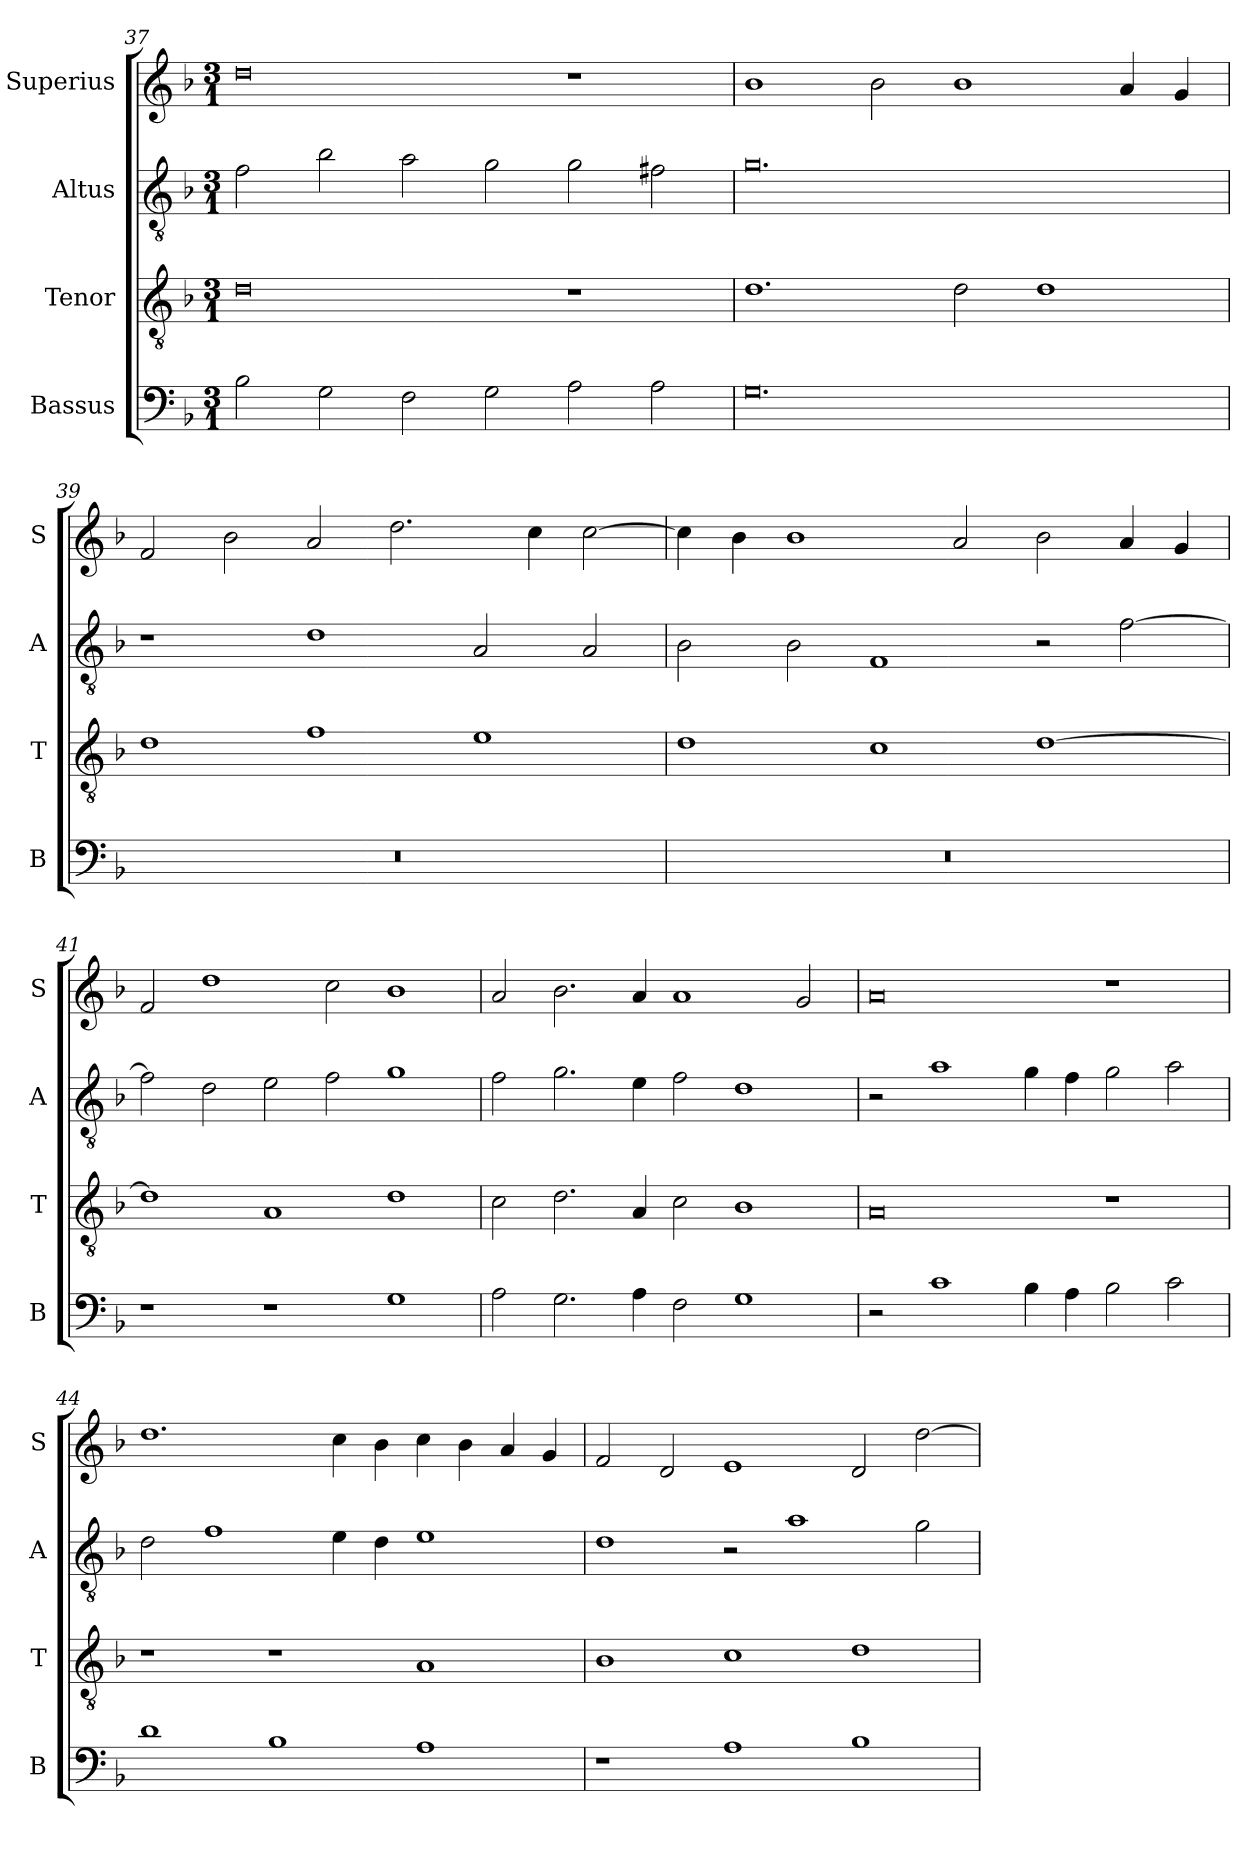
**kern	**kern	**kern	**kern
*part4	*part3	*part2	*part1
*staff4	*staff3	*staff2	*staff1
*I"Bassus	*I"Tenor	*I"Altus	*I"Superius
*I'B	*I'T	*I'A	*I'S
*clefF4	*clefGv2	*clefGv2	*clefG2
*k[b-]	*k[b-]	*k[b-]	*k[b-]
*F:	*F:	*F:	*F:
*M3/1	*M3/1	*M3/1	*M3/1
=37	=37	=37	=37
2B-	0d	2f	0dd
2G	.	2b-	.
2F	.	2a	.
2G	.	2g	.
2A	1r	2g	1r
2A	.	2f#X	.
=38	=38	=38	=38
0.G	1.d	0.g	1b-
.	.	.	2b-
.	2d	.	1b-
.	1d	.	.
.	.	.	4a
.	.	.	4g
=39	=39	=39	=39
0.r	1d	1r	2f
.	.	.	2b-
.	1f	1d	2a
.	.	.	2.dd
.	1e	2A	.
.	.	.	4cc
.	.	2A	[2cc
=40	=40	=40	=40
0.r	1d	2B-	4cc]
.	.	.	4b-
.	.	2B-	1b-
.	1c	1F	.
.	.	.	2a
.	[1d	2r	2b-
.	.	[2f	4a
.	.	.	4g
=41	=41	=41	=41
1r	1d]	2f]	2f
.	.	2d	1dd
1r	1A	2e	.
.	.	2f	2cc
1G	1d	1g	1b-
=42	=42	=42	=42
2A	2c	2f	2a
2.G	2.d	2.g	2.b-
4A	4A	4e	4a
2F	2c	2f	1a
1G	1B-	1d	.
.	.	.	2g
=43	=43	=43	=43
2r	0A	2r	0a
1c	.	1a	.
4B-	.	4g	.
4A	.	4f	.
2B-	1r	2g	1r
2c	.	2a	.
=44	=44	=44	=44
1d	1r	2d	1.dd
.	.	1f	.
1B-	1r	.	.
.	.	4e	4cc
.	.	4d	4b-
1A	1A	1e	4cc
.	.	.	4b-
.	.	.	4a
.	.	.	4g
=45	=45	=45	=45
1r	1B-	1d	2f
.	.	.	2d
1A	1c	2r	1e
.	.	1a	.
1B-	1d	.	2d
.	.	2g	[2dd
=	=	=	=
*-	*-	*-	*-
